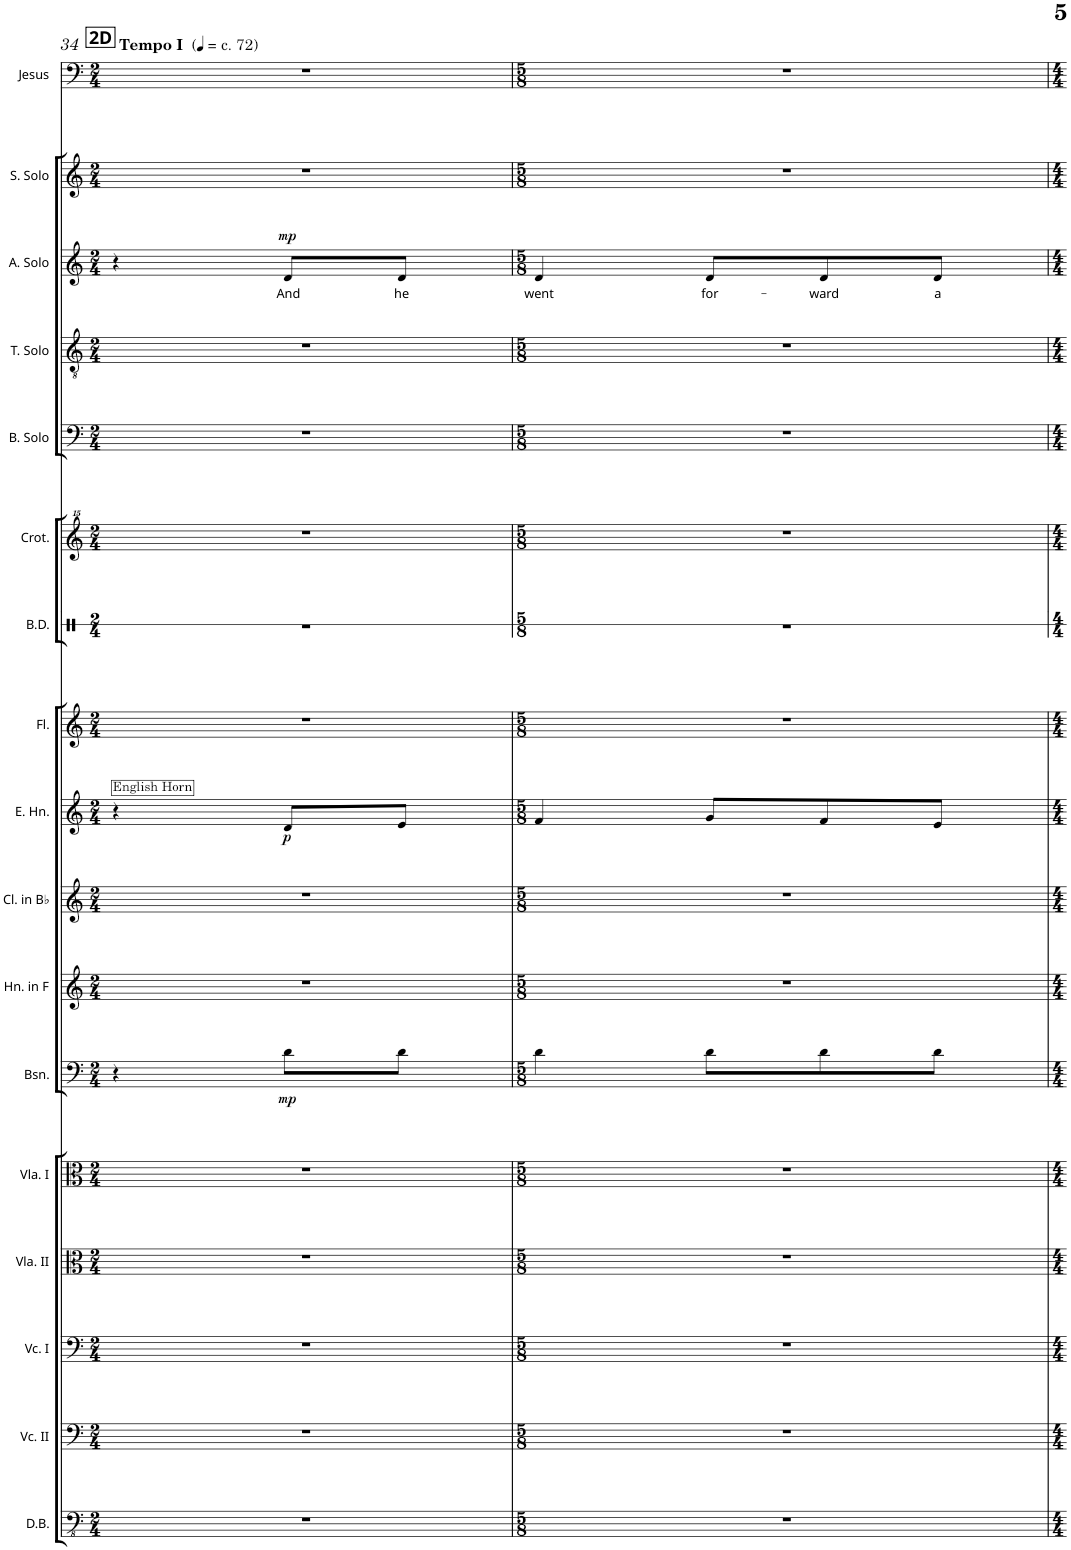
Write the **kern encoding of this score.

**kern	**kern	**kern	**kern	**kern	**kern	**dynam	**kern	**kern	**kern	**dynam	**kern	**kern	**kern	**kern	**kern	**kern	**text	**dynam	**kern	**kern
*part17	*part16	*part15	*part14	*part13	*part12	*part12	*part11	*part10	*part9	*part9	*part8	*part7	*part6	*part5	*part4	*part3	*part3	*part3	*part2	*part1
*staff17	*staff16	*staff15	*staff14	*staff13	*staff12	*staff12	*staff11	*staff10	*staff9	*staff9	*staff8	*staff7	*staff6	*staff5	*staff4	*staff3	*staff3	*staff3	*staff2	*staff1
*I"Double Bass	*I"Violoncello II	*I"Violoncello I	*I"Viola II	*I"Viola I	*I"Bassoon	*	*I"Horn in F	*I"Clarinet in Bb	*I"Oboe	*	*I"Flute	*I"Bass Drum	*I"Crotales	*I"Bass Solo	*I"Tenor Solo	*I"Alto Solo	*	*	*I"Soprano Solo	*I"Jesus (Baritone Solo)
*I'D.B.	*I'Vc. II	*I'Vc. I	*I'Vla. II	*I'Vla. I	*I'Bsn.	*	*I'Hn. in F	*I'Cl. in Bb	*I'Ob.	*	*I'Fl.	*I'B.D.	*I'Crot.	*I'B. Solo	*I'T. Solo	*I'A. Solo	*	*	*I'S. Solo	*I'Jesus
!!LO:PB:g=z
*clefFv4	*clefF4	*clefF4	*clefC3	*clefC3	*clefF4	*	*clefG2	*clefG2	*clefG2	*	*clefG2	*clefX	*clefG^^2	*clefF4	*clefGv2	*clefG2	*	*	*clefG2	*clefF4
*Trd7c12	*	*	*	*	*	*	*Trd4c7	*Trd1c2	*	*	*	*	*	*	*	*	*	*	*	*
*k[]	*k[]	*k[]	*k[]	*k[]	*k[]	*	*k[]	*k[]	*k[]	*	*k[]	*k[]	*k[]	*k[]	*k[]	*k[]	*	*	*k[]	*k[]
*M2/4	*M2/4	*M2/4	*M2/4	*M2/4	*M2/4	*	*M2/4	*M2/4	*M2/4	*	*M2/4	*M2/4	*M2/4	*M2/4	*M2/4	*M2/4	*	*	*M2/4	*M2/4
!!LO:REH:place=s1:a:B:cj:fs=14:t=2D
=34	=34	=34	=34	=34	=34	=34	=34	=34	=34	=34	=34	=34	=34	=34	=34	=34	=34	=34	=34	=34
!	!	!	!	!	!	!	!	!	!	!	!	!	!	!	!	!	!	!	!	!LO:TX:a:B:t=Tempo I
!	!	!	!	!	!	!	!	!	!	!	!	!	!	!	!	!	!	!	!	!LO:TX:a:t=(
!	!	!	!	!	!	!	!	!	!	!	!	!	!	!	!	!	!	!	!	!LO:TX:a:t=c. 72)
!	!	!	!	!	!	!	!	!	!LO:TX:a:t=English Horn	!	!	!	!	!	!	!	!	!	!	!
2r	2r	2r	2r	2r	4r	.	2r	2r	4r	.	2r	2r	2r	2r	2r	4r	.	.	2r	2r
!	!	!	!	!	!	!LO:DY:b	!	!	!	!LO:DY:b	!	!	!	!	!	!	!LO:LY:b	!LO:DY:a	!	!
.	.	.	.	.	8d\L	mp	.	.	8d/L	p	.	.	.	.	.	8d/L	And	mp	.	.
!	!	!	!	!	!	!	!	!	!	!	!	!	!	!	!	!	!LO:LY:b	!	!	!
.	.	.	.	.	8d\J	.	.	.	8e/J	.	.	.	.	.	.	8d/J	he	.	.	.
=35	=35	=35	=35	=35	=35	=35	=35	=35	=35	=35	=35	=35	=35	=35	=35	=35	=35	=35	=35	=35
*M5/8	*M5/8	*M5/8	*M5/8	*M5/8	*M5/8	*	*M5/8	*M5/8	*M5/8	*	*M5/8	*M5/8	*M5/8	*M5/8	*M5/8	*M5/8	*	*	*M5/8	*M5/8
!	!	!	!	!	!	!	!	!	!	!	!	!	!	!	!	!	!LO:LY:b	!	!	!
8%5r	8%5r	8%5r	8%5r	8%5r	4d\	.	8%5r	8%5r	4f/	.	8%5r	8%5r	8%5r	8%5r	8%5r	4d/	went	.	8%5r	8%5r
!	!	!	!	!	!	!	!	!	!	!	!	!	!	!	!	!	!LO:LY:b	!	!	!
.	.	.	.	.	8d\L	.	.	.	8g/L	.	.	.	.	.	.	8d/L	for-	.	.	.
!	!	!	!	!	!	!	!	!	!	!	!	!	!	!	!	!	!LO:LY:b	!	!	!
.	.	.	.	.	8d\	.	.	.	8f/	.	.	.	.	.	.	8d/	-ward	.	.	.
!	!	!	!	!	!	!	!	!	!	!	!	!	!	!	!	!	!LO:LY:b	!	!	!
.	.	.	.	.	8d\J	.	.	.	8e/J	.	.	.	.	.	.	8d/J	a	.	.	.
=	=	=	=	=	=	=	=	=	=	=	=	=	=	=	=	=	=	=	=	=
*-	*-	*-	*-	*-	*-	*-	*-	*-	*-	*-	*-	*-	*-	*-	*-	*-	*-	*-	*-	*-
